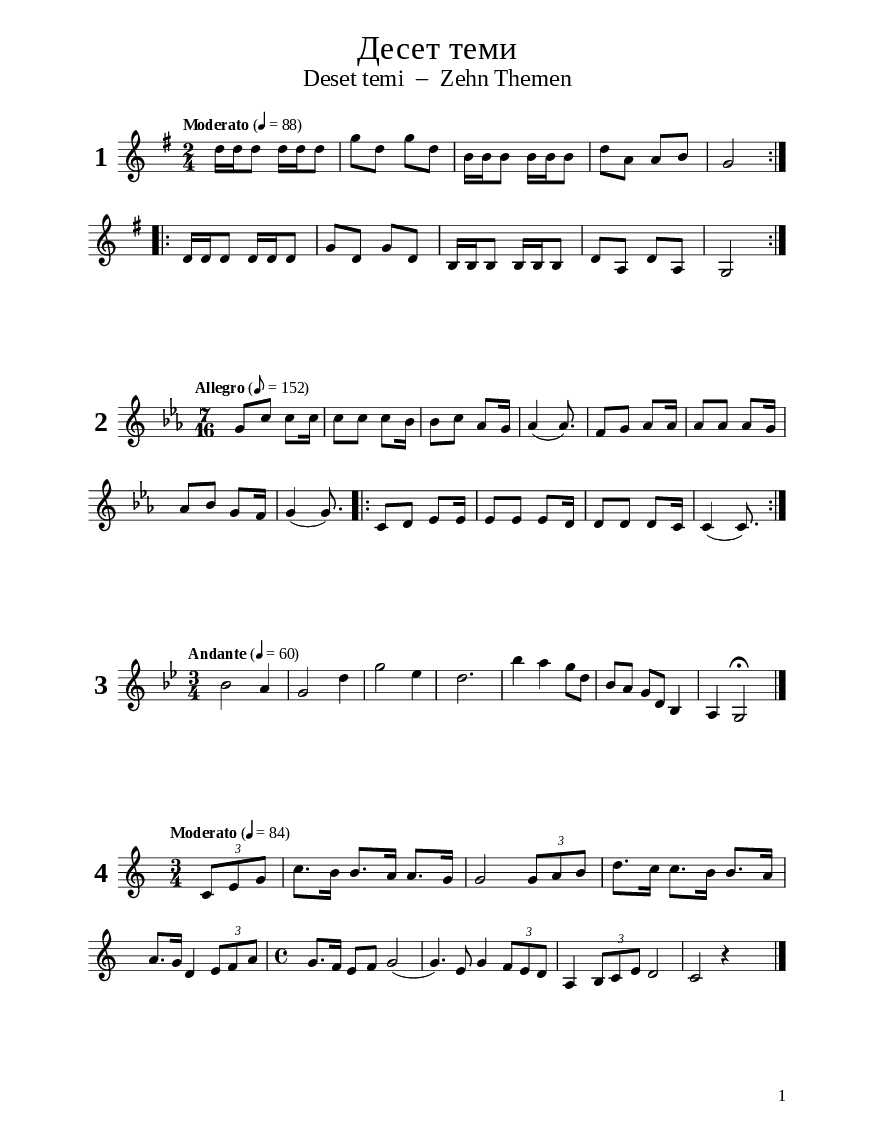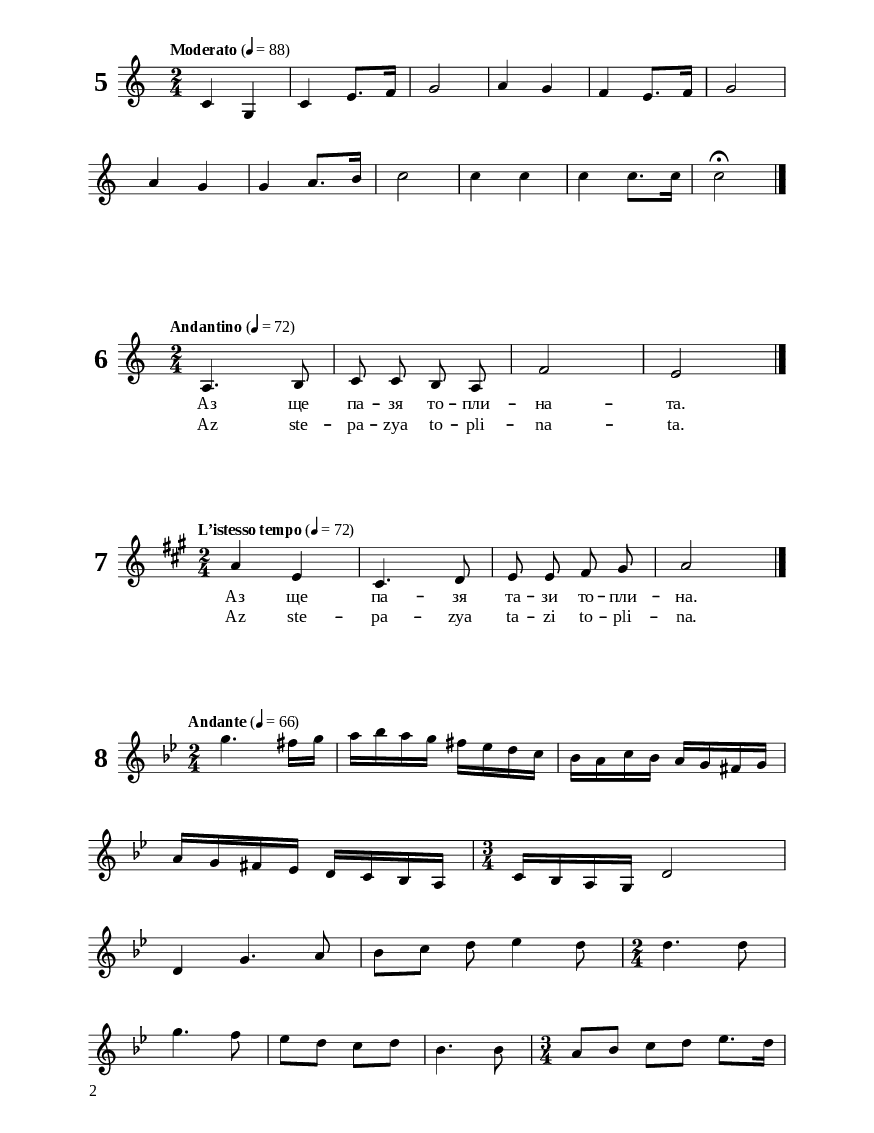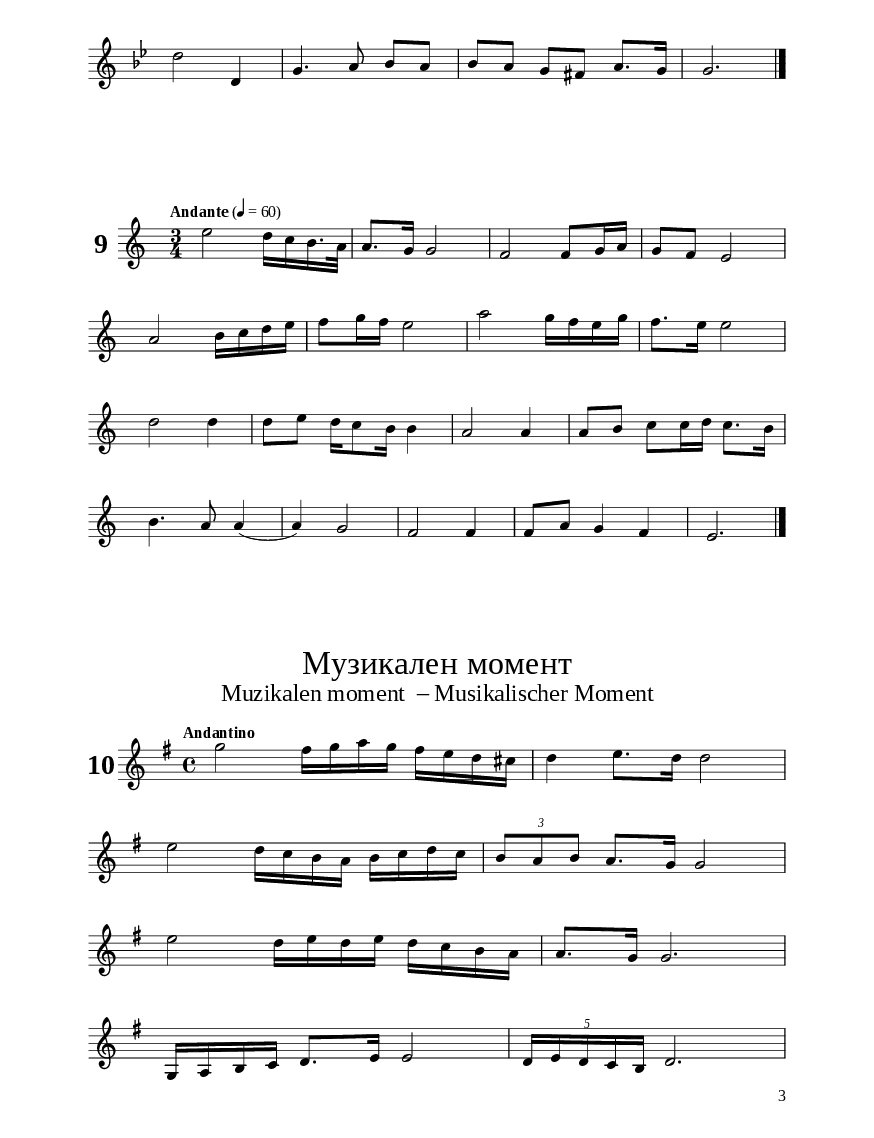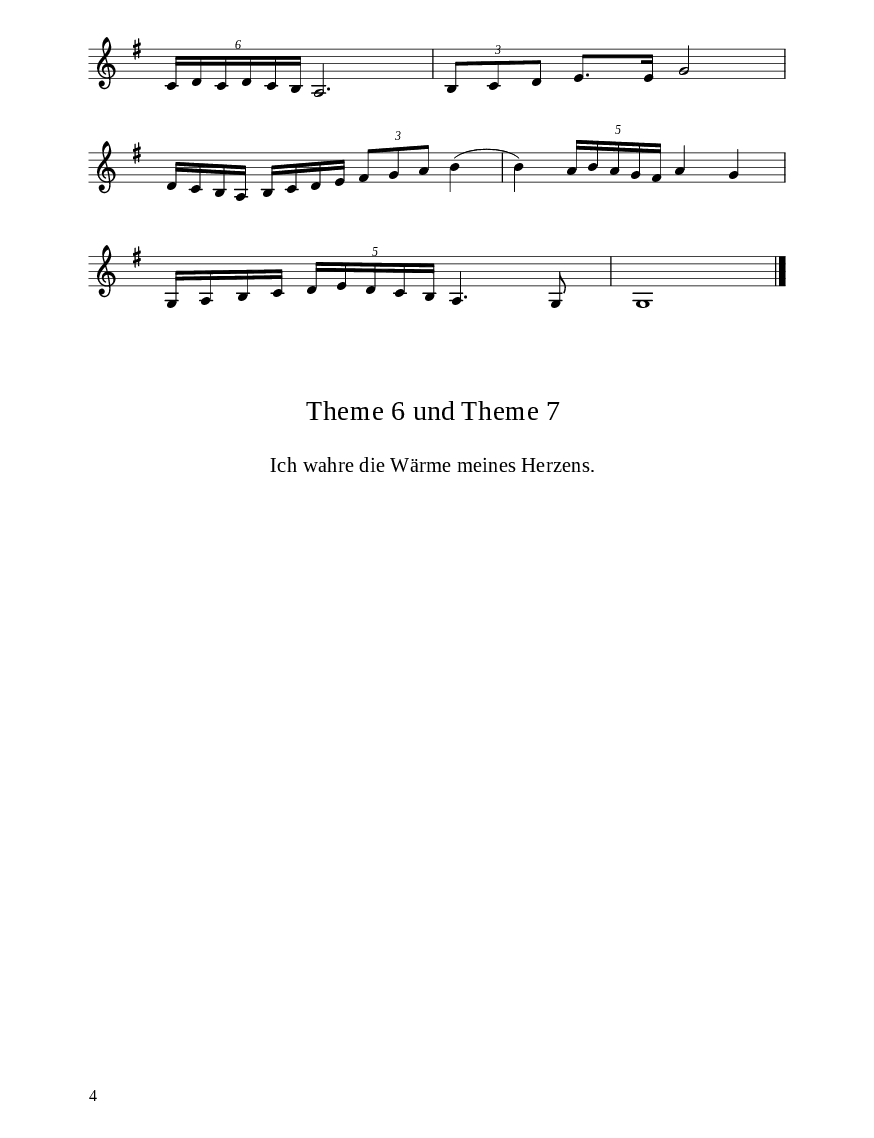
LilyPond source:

\version "2.24.1"

% include paper part and global functions
\include "include/globals.ily"

\bookpart {
  \label #'ref182
  \tocItem \markup "Десет теми – Deset temi"
  \paper {
    print-all-headers = ##t
    print-page-number = ##t
    print-first-page-number = ##t

    % put page numbers on the bottom
    oddHeaderMarkup = \markup ""
    evenHeaderMarkup = \markup ""
    oddFooterMarkup = \markup
    \fill-line {
      ""
      \if \should-print-page-number \fromproperty #'page:page-number-string
    }
    evenFooterMarkup = \markup
    \fill-line {
      \if \should-print-page-number \fromproperty #'page:page-number-string
      ""
    }

    left-margin = 1.5\cm
    right-margin = 1.5\cm
    top-margin = 1.6\cm
    bottom-margin = 1.2\cm
    ragged-bottom = ##t % do not spread the staves to fill the whole vertical space

    % change distance between staves
    system-system-spacing =
    #'((basic-distance . 10)
       (minimum-distance . 6)
       (padding . 1)
       (stretchability . 10))
    
    score-markup-spacing =
    #'((basic-distance . 6)
       (minimum-distance . 6)
       (padding . 1)
       (stretchability . 6))
  }

  \header {
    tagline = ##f
  }
%%%%

  \score { %1
        \version "2.24.0"
    \layout {
      indent = 0.5\cm % first line indentation
      ragged-last = ##f % do spread last line to fill the whole space
      \context {
        \Score
        \omit BarNumber %remove bar numbers
      } % context

      \context {
        % change staff size
        \Staff
        fontSize = #+0 % affects notes size only
        \override StaffSymbol.staff-space = #(magstep -3)
        \override StaffSymbol.thickness = #0.5
        \override BarLine.hair-thickness = #1
        %\override StaffSymbol.ledger-line-thickness = #'(0 . 0)
      }

      \context {
        % adjust space between staff and lyrics and between the two lyric lines
        \Lyrics
        \override VerticalAxisGroup.nonstaff-relatedstaff-spacing = #'(
            (basic-distance . 4.5)
            (padding . 0.5)
        )
        \override VerticalAxisGroup.nonstaff-nonstaff-spacing = #'((minimum-distance . 2))
      }
    } % layout


    \new Voice \absolute {
      \clef treble
      \key g \major
      \time 2/4
      \tempoFunc "Moderato" 4 "88"
      \autoBeamOff
      \set Staff.instrumentName = \markup \bold \fontsize #+5 {"1"}

      \repeat volta 2 {
        d''16 [  d''16  d''8 ]  d''16
        [  d''16  d''8 ] | % 2
        g''8 [  d''8 ]  g''8 [  d''8
        ] | % 3
        b'16 [  b'16  b'8 ]  b'16 [
        b'16  b'8 ] | % 4
        d''8 [  a'8 ]  a'8 [  b'8 ] | % 5
        g'2
      }
      \break 
      \repeat volta 2 {
        | % 6
        d'16 [  d'16  d'8 ]  d'16 [
        d'16  d'8 ] | % 7
        g'8 [  d'8 ]  g'8 [  d'8 ] | % 8
        b16 [  b16  b8 ]  b16 [  b16
        b8 ] | % 9
        d'8 [  a8 ]  d'8 [  a8 ] |
        g2
      }
      | % 11
    }

%    \addlyrics {}
%    \addlyrics {}

    \header {
      title = \titleFunc "Десет теми" "Deset temi  –  Zehn Themen"
    }

    \midi{}

  } % score

  \markup \empty-three

  \score { %2
        \version "2.24.0"
    \layout {
      indent = 0.5\cm % first line indentation
      ragged-last = ##f % do spread last line to fill the whole space
      \context {
        \Score
        \omit BarNumber %remove bar numbers
      } % context

      \context {
        % change staff size
        \Staff
        fontSize = #+0 % affects notes size only
        \override StaffSymbol.staff-space = #(magstep -3)
        \override StaffSymbol.thickness = #0.5
        \override BarLine.hair-thickness = #1
        %\override StaffSymbol.ledger-line-thickness = #'(0 . 0)
      }

      \context {
        % adjust space between staff and lyrics and between the two lyric lines
        \Lyrics
        \override VerticalAxisGroup.nonstaff-relatedstaff-spacing = #'(
            (basic-distance . 4.5)
            (padding . 0.5)
        )
        \override VerticalAxisGroup.nonstaff-nonstaff-spacing = #'((minimum-distance . 2))
      }
    } % layout


    \new Voice \absolute {
      \clef treble
      \key c \minor
      \time 7/16
      
      \tempoFunc "Allegro" 8 "152"
      \autoBeamOff
      \set Staff.instrumentName = \markup \bold \fontsize #+5 {"2"}

      g'8 [  c''8 ]  c''8 [  c''16 ] | % 12
      c''8 [  c''8 ]  c''8 [  bes'16
      ] | % 13
      bes'8 [  c''8 ]  as'8 [  g'16 ] | % 14
      as'4 (  as'8. ) | % 15
      f'8 [  g'8 ]  as'8 [  as'16 ] | % 16
      as'8 [  as'8 ]  as'8 [  g'16 ] \break | % 17
      as'8 [  bes'8 ]  g'8 [  f'16 ] | % 18
      g'4 (  g'8. ) \repeat volta 2 {
        | % 19
        c'8 [  d'8 ]  es'8 [  es'16 ] |

        es'8 [  es'8 ]  es'8 [  d'16 ] | % 21
        d'8 [  d'8 ]  d'8 [  c'16 ] | % 22
        c'4 (  c'8. ) |
      }
    }

%    \addlyrics {}
%    \addlyrics {}

    \midi{}

  } % score

  \markup \empty-three

  \score { %3
        \version "2.24.0"
    \layout {
      indent = 0.5\cm % first line indentation
      ragged-last = ##f % do spread last line to fill the whole space
      \context {
        \Score
        \omit BarNumber %remove bar numbers
      } % context

      \context {
        % change staff size
        \Staff
        fontSize = #+0 % affects notes size only
        \override StaffSymbol.staff-space = #(magstep -3)
        \override StaffSymbol.thickness = #0.5
        \override BarLine.hair-thickness = #1
        %\override StaffSymbol.ledger-line-thickness = #'(0 . 0)
      }

      \context {
        % adjust space between staff and lyrics and between the two lyric lines
        \Lyrics
        \override VerticalAxisGroup.nonstaff-relatedstaff-spacing = #'(
            (basic-distance . 4.5)
            (padding . 0.5)
        )
        \override VerticalAxisGroup.nonstaff-nonstaff-spacing = #'((minimum-distance . 2))
      }
    } % layout


    \new Voice \absolute {
      \clef treble
      \key g \minor
      \time 3/4
      \tempoFunc "Andante" 4 "60"
      \autoBeamOff
      \set Staff.instrumentName = \markup \bold \fontsize #+5 {"3"}

      bes'2  a'4 | % 24
      g'2  d''4 | % 25
      g''2  es''4 | % 26
      d''2. | % 27
      bes''4  a''4  g''8 [  d''8 ] | % 28
      bes'8 [  a'8 ]  g'8 [  d'8 ]
      bes4 | % 29
      a4  g2 ^\fermata \bar "|."
     |
    }

%    \addlyrics {}
%    \addlyrics {}

    \midi{}

  } % score

  \markup \empty-three

  \score { %4
        \version "2.24.0"
    \layout {
      indent = 0.5\cm % first line indentation
      ragged-last = ##f % do spread last line to fill the whole space
      \context {
        \Score
        \omit BarNumber %remove bar numbers
      } % context

      \context {
        % change staff size
        \Staff
        fontSize = #+0 % affects notes size only
        \override StaffSymbol.staff-space = #(magstep -3)
        \override StaffSymbol.thickness = #0.5
        \override BarLine.hair-thickness = #1
        %\override StaffSymbol.ledger-line-thickness = #'(0 . 0)
      }

      \context {
        % adjust space between staff and lyrics and between the two lyric lines
        \Lyrics
        \override VerticalAxisGroup.nonstaff-relatedstaff-spacing = #'(
            (basic-distance . 4.5)
            (padding . 0.5)
        )
        \override VerticalAxisGroup.nonstaff-nonstaff-spacing = #'((minimum-distance . 2))
      }
    } % layout


    \new Voice \absolute {
      \set Staff.instrumentName = \markup \bold \fontsize #+5 {"4"}
      \key c \major
      \time 3/4
      \tempoFunc "Moderato" 4 "84"
      \once \omit TupletBracket
      \partial 4
      \times 2/3  {
        c'8 [  e'8  g'8 ]
      } | % 31
      c''8. [  b'16 ]  b'8. [  a'16 ]
      a'8. [  g'16 ] | % 32
      g'2 \once \omit TupletBracket
      \times 2/3  {
        g'8 [  a'8  b'8 ]
      }
      | % 33
      d''8. [  c''16 ]  c''8. [  b'16
      ]  b'8. [  a'16 ] \break | % 34
      a'8. [  g'16 ]  d'4 \once \omit TupletBracket
      \times 2/3  {
        e'8 [  f'8  a'8 ]
      }
      | % 35
      \time 4/4  | % 35
      g'8. [  f'16 ]  e'8 [  f'8 ]  g'2
      ( | % 36
      g'4. )  e'8  g'4 \once \omit TupletBracket
      \times 2/3  {
        f'8 [  e'8  d'8 ]
      }
      | % 37
      a4 \once \omit TupletBracket
      \times 2/3  {
        b8 [  c'8  e'8 ]
      }
      d'2 | % 38
      c'2 r4 s4 \bar "|."
      | % 39
    }

%    \addlyrics {}
%    \addlyrics {}

    \midi{}

  } % score

  \markup \empty-three

  \score { %5
        \version "2.24.0"
    \layout {
      indent = 0.5\cm % first line indentation
      ragged-last = ##f % do spread last line to fill the whole space
      \context {
        \Score
        \omit BarNumber %remove bar numbers
      } % context

      \context {
        % change staff size
        \Staff
        fontSize = #+0 % affects notes size only
        \override StaffSymbol.staff-space = #(magstep -3)
        \override StaffSymbol.thickness = #0.5
        \override BarLine.hair-thickness = #1
        %\override StaffSymbol.ledger-line-thickness = #'(0 . 0)
      }

      \context {
        % adjust space between staff and lyrics and between the two lyric lines
        \Lyrics
        \override VerticalAxisGroup.nonstaff-relatedstaff-spacing = #'(
            (basic-distance . 4.5)
            (padding . 0.5)
        )
        \override VerticalAxisGroup.nonstaff-nonstaff-spacing = #'((minimum-distance . 2))
      }
    } % layout


    \new Voice \absolute {
      \set Staff.instrumentName = \markup \bold \fontsize #+5 {"5"}
      \key c \major
      \time 2/4
      \tempoFunc "Moderato" 4 "88"
      \autoBeamOff
       c'4  g4 |
      c'4  e'8. [  f'16 ] | % 41
      g'2 | % 42
      a'4  g'4 | % 43
      f'4  e'8. [  f'16 ] | % 44
      g'2 \break | % 45
      a'4  g'4 | % 46
      g'4  a'8. [  b'16 ] | % 47
      c''2 | % 48
      c''4  c''4 | % 49
      c''4  c''8. [  c''16 ] |
      c''2\fermata \bar "|."
     
    }

%    \addlyrics {}
%    \addlyrics {}

    \midi{}

  } % score

  \markup \empty-three

  \score { %6
        \version "2.24.0"
    \layout {
      indent = 0.5\cm % first line indentation
      ragged-last = ##f % do spread last line to fill the whole space
      \context {
        \Score
        \omit BarNumber %remove bar numbers
      } % context

      \context {
        % change staff size
        \Staff
        fontSize = #+0 % affects notes size only
        \override StaffSymbol.staff-space = #(magstep -3)
        \override StaffSymbol.thickness = #0.5
        \override BarLine.hair-thickness = #1
        %\override StaffSymbol.ledger-line-thickness = #'(0 . 0)
      }

      \context {
        % adjust space between staff and lyrics and between the two lyric lines
        \Lyrics
        \override VerticalAxisGroup.nonstaff-relatedstaff-spacing = #'(
            (basic-distance . 4.5)
            (padding . 0.5)
        )
        \override VerticalAxisGroup.nonstaff-nonstaff-spacing = #'((minimum-distance . 2))
      }
    } % layout


    \new Voice \absolute {
      \set Staff.instrumentName = \markup \bold \fontsize #+5 {"6"}
      \key a \minor
      \time 2/4
      \tempoFunc "Andantino" 4 "72"
      \autoBeamOff
      a4. b8|
      c'8  c'8  b8  a8
      f'2 | % 54
      e'2 \bar "|."
      \break | % 55
    }

    \addlyrics {
      Аз ще па -- зя то -- пли -- на -- та.
    }
    \addlyrics {
      Аz ste -- pa -- zya to -- pli -- na -- ta. 
    }

    \midi{}

  } % score

  \markup \empty-three

  \score { %7
        \version "2.24.0"
    \layout {
      indent = 0.5\cm % first line indentation
      ragged-last = ##f % do spread last line to fill the whole space
      \context {
        \Score
        \omit BarNumber %remove bar numbers
      } % context

      \context {
        % change staff size
        \Staff
        fontSize = #+0 % affects notes size only
        \override StaffSymbol.staff-space = #(magstep -3)
        \override StaffSymbol.thickness = #0.5
        \override BarLine.hair-thickness = #1
        %\override StaffSymbol.ledger-line-thickness = #'(0 . 0)
      }

      \context {
        % adjust space between staff and lyrics and between the two lyric lines
        \Lyrics
        \override VerticalAxisGroup.nonstaff-relatedstaff-spacing = #'(
            (basic-distance . 4.5)
            (padding . 0.5)
        )
        \override VerticalAxisGroup.nonstaff-nonstaff-spacing = #'((minimum-distance . 2))
      }
    } % layout


    \new Voice \absolute {
      \set Staff.instrumentName = \markup \bold \fontsize #+5 {"7"}
      \key a \major
      \time 2/4
      \tempoFunc "L’istesso tempo" 4 "72"
      \autoBeamOff
      a'4  e'4 | % 56
      cis'4.  d'8
      e'8   e'8   fis'8  gis'8 | % 58
      a'2 \bar "|."
      \break | % 59
    }

    \addlyrics {
      Аз ще па -- зя та -- зи то -- пли -- на.
    }
    \addlyrics {
      Аz ste -- pa -- zya ta -- zi to -- pli -- na. 
    }

    \midi{}

  } % score

  \markup \empty-three
  
  \score { %8
        \version "2.24.0"
    \layout {
      indent = 0.5\cm % first line indentation
      ragged-last = ##f % do spread last line to fill the whole space
      \context {
        \Score
        \omit BarNumber %remove bar numbers
      } % context

      \context {
        % change staff size
        \Staff
        fontSize = #+0 % affects notes size only
        \override StaffSymbol.staff-space = #(magstep -3)
        \override StaffSymbol.thickness = #0.5
        \override BarLine.hair-thickness = #1
        %\override StaffSymbol.ledger-line-thickness = #'(0 . 0)
      }

      \context {
        % adjust space between staff and lyrics and between the two lyric lines
        \Lyrics
        \override VerticalAxisGroup.nonstaff-relatedstaff-spacing = #'(
            (basic-distance . 4.5)
            (padding . 0.5)
        )
        \override VerticalAxisGroup.nonstaff-nonstaff-spacing = #'((minimum-distance . 2))
      }
    } % layout


    \new Voice \absolute {
      \set Staff.instrumentName = \markup \bold \fontsize #+5 {"8"}
      \key g \minor
      \time 2/4
      \tempoFunc "Andante" 4 "66"
      \autoBeamOff
      g''4.fis''16 [g''16 ] |
      a''16 [bes''16a''16g''16
      ]fis''16 [es''16d''16c''16
      ] | % 61
      bes'16 [a'16c''16bes'16 ]
      a'16 [  g'16  fis'16  g'16 ] \break | % 62
      a'16 [  g'16  fis'16  es'16 ]
      d'16 [  c'16  bes16  a16 ] | % 63
      \time 3/4  | % 63
      c'16 [  bes16  a16  g16 ]  d'2
      \break | % 64
      d'4  g'4.  a'8 | % 65
      bes'8 [c''8 ]d''8es''4
      d''8 | % 66
      \time 2/4  | % 66
      d''4.d''8 \break | % 67
      g''4.f''8 | % 68
      es''8 [d''8 ]c''8 [d''8 ]
      | % 69
      bes'4.bes'8 |
      \time 3/4  |
      a'8 [  bes'8 ]c''8 [d''8 ]
      es''8. [d''16 ] \break | % 71
      d''2  d'4 | % 72
      g'4.  a'8  bes'8 [  a'8 ] | % 73
      bes'8 [  a'8 ]  g'8 [  fis'8 ]
      a'8. [  g'16 ] | % 74
      g'2. \bar "|."
      \break | % 75
    }
    \midi{}
  } % score

  \markup \empty-three

  \score { %9
        \version "2.24.0"
    \layout {
      indent = 0.5\cm % first line indentation
      ragged-last = ##f % do spread last line to fill the whole space
      \context {
        \Score
        \omit BarNumber %remove bar numbers
      } % context

      \context {
        % change staff size
        \Staff
        fontSize = #+0 % affects notes size only
        \override StaffSymbol.staff-space = #(magstep -3)
        \override StaffSymbol.thickness = #0.5
        \override BarLine.hair-thickness = #1
        %\override StaffSymbol.ledger-line-thickness = #'(0 . 0)
      }

      \context {
        % adjust space between staff and lyrics and between the two lyric lines
        \Lyrics
        \override VerticalAxisGroup.nonstaff-relatedstaff-spacing = #'(
            (basic-distance . 4.5)
            (padding . 0.5)
        )
        \override VerticalAxisGroup.nonstaff-nonstaff-spacing = #'((minimum-distance . 2))
      }
    } % layout


    \new Voice \absolute {
      \set Staff.instrumentName = \markup \bold \fontsize #+5 {"9"}
      \key a \minor
      \time 3/4
      \tempoFunc "Andante" 4 "60"
      e''2d''16 [c''16b'16.
      a'32 ] | % 76
      a'8. [  g'16 ]  g'2 | % 77
      f'2  f'8 [  g'16  a'16 ] | % 78
      g'8 [  f'8 ]  e'2 \break | % 79
      a'2b'16 [c''16d''16
      e''16 ] |
      f''8 [g''16f''16 ]e''2 | % 81
      a''2g''16 [f''16e''16
      g''16 ] | % 82
      f''8. [e''16 ]e''2| \break % 83
      d''2d''4 | % 84
      d''8 [e''8 ]d''16 [c''8
      b'16 ]b'4 | % 85
      a'2  a'4 | % 86
      a'8 [  b'8 ]c''8 [c''16
      d''16 ]c''8. [b'16 ] \break | % 87
      b'4.  a'8  a'4 ( | % 88
      a'4 )  g'2 | % 89
      f'2  f'4 |
      f'8 [  a'8 ]  g'4  f'4 | % 91
      e'2. \bar "|."
      \break | % 92
    }
    \midi{}
  } % score

\markup \empty-three

  \score { %10
        \version "2.24.0"
    \layout {
      indent = 0.5\cm % first line indentation
      ragged-last = ##f % do spread last line to fill the whole space
      \context {
        \Score
        \omit BarNumber %remove bar numbers
      } % context

      \context {
        % change staff size
        \Staff
        fontSize = #+0 % affects notes size only
        \override StaffSymbol.staff-space = #(magstep -3)
        \override StaffSymbol.thickness = #0.5
        \override BarLine.hair-thickness = #1
        %\override StaffSymbol.ledger-line-thickness = #'(0 . 0)
      }

      \context {
        % adjust space between staff and lyrics and between the two lyric lines
        \Lyrics
        \override VerticalAxisGroup.nonstaff-relatedstaff-spacing = #'(
            (basic-distance . 4.5)
            (padding . 0.5)
        )
        \override VerticalAxisGroup.nonstaff-nonstaff-spacing = #'((minimum-distance . 2))
      }
    } % layout


    \new Voice \absolute {
      \set Staff.instrumentName = \markup \bold \fontsize #+5 {"10"}
      \key g \major
      \time 4/4
      \tempo "Andantino"
      g''2 fis''16 [g''16 a''16 g''16 ] fis''16 [e''16 d''16cis''16 ]  |
      d''4e''8. [d''16 ] d''2
      \break | % 94
      e''2 d''16 [c''16 b'16
      a'16 ] b'16 [c''16 d''16
      c''16 ] | % 95
      \once \omit TupletBracket
      \times 2/3  {
        b'8 [  a'8  b'8 ]
      }
      a'8. [  g'16 ]  g'2 \break | % 96
      e''2 d''16 [e''16 d''16
      e''16 ] d''16 [c''16 b'16
      a'16 ] | % 97
      a'8. [  g'16 ]  g'2. \break | % 98
      g16 [  a16  b16  c'16 ]  d'8. [
      e'16 ]  e'2 | % 99
      \once \omit TupletBracket
      \times 4/5  {
        d'16 [  e'16  d'16  c'16  b16
        ]
      }
      d'2. \break |
      \once \omit TupletBracket
      \times 4/6  {
        c'16 [  d'16  c'16  d'16  c'16
        b16 ]
      }
      a2. | % 101
      \once \omit TupletBracket
      \times 2/3  {
        b8 [  c'8  d'8 ]
      }
      e'8. [  e'16 ]  g'2 \break | % 102
      d'16 [  c'16  b16  a16 ]  b16 [
      c'16  d'16  e'16 ] \once \omit TupletBracket
      \times 2/3  {
        fis'8 [  g'8  a'8 ]
      }
      b'4 ( | % 103
      b'4 ) \once \omit TupletBracket
      \times 4/5  {
        a'16 [  b'16  a'16  g'16
        fis'16 ]
      }
      a'4  g'4 \break | % 104
      g16 [  a16  b16  c'16 ] \once \omit
      TupletBracket
      \times 4/5  {
        d'16 [  e'16  d'16  c'16  b16
        ]
      }
      a4.  g8 | % 105
      g1 \bar "|."
    }
    \midi{}

    \header {
      title = \titleFunc "Музикален момент" "Muzikalen moment  – Musikalischer Moment"
    }

  } % score


  \markup \empty-three
  \version "2.20.0"

\markup \fill-line { \fontsize #deTitleFontSize "Theme 6 und Theme 7 " }
\markup \null
\markup \null
\markup \fontsize #deCoupletFontSize {
  \hspace #17
  \override #`(baseline-skip . ,deCoupletBaselineSkip)

  \column {
    \line { " " }

     \line { " Ich wahre die Wärme meines Herzens." }

  }
}

} % bookpart

% Più mosso
%
